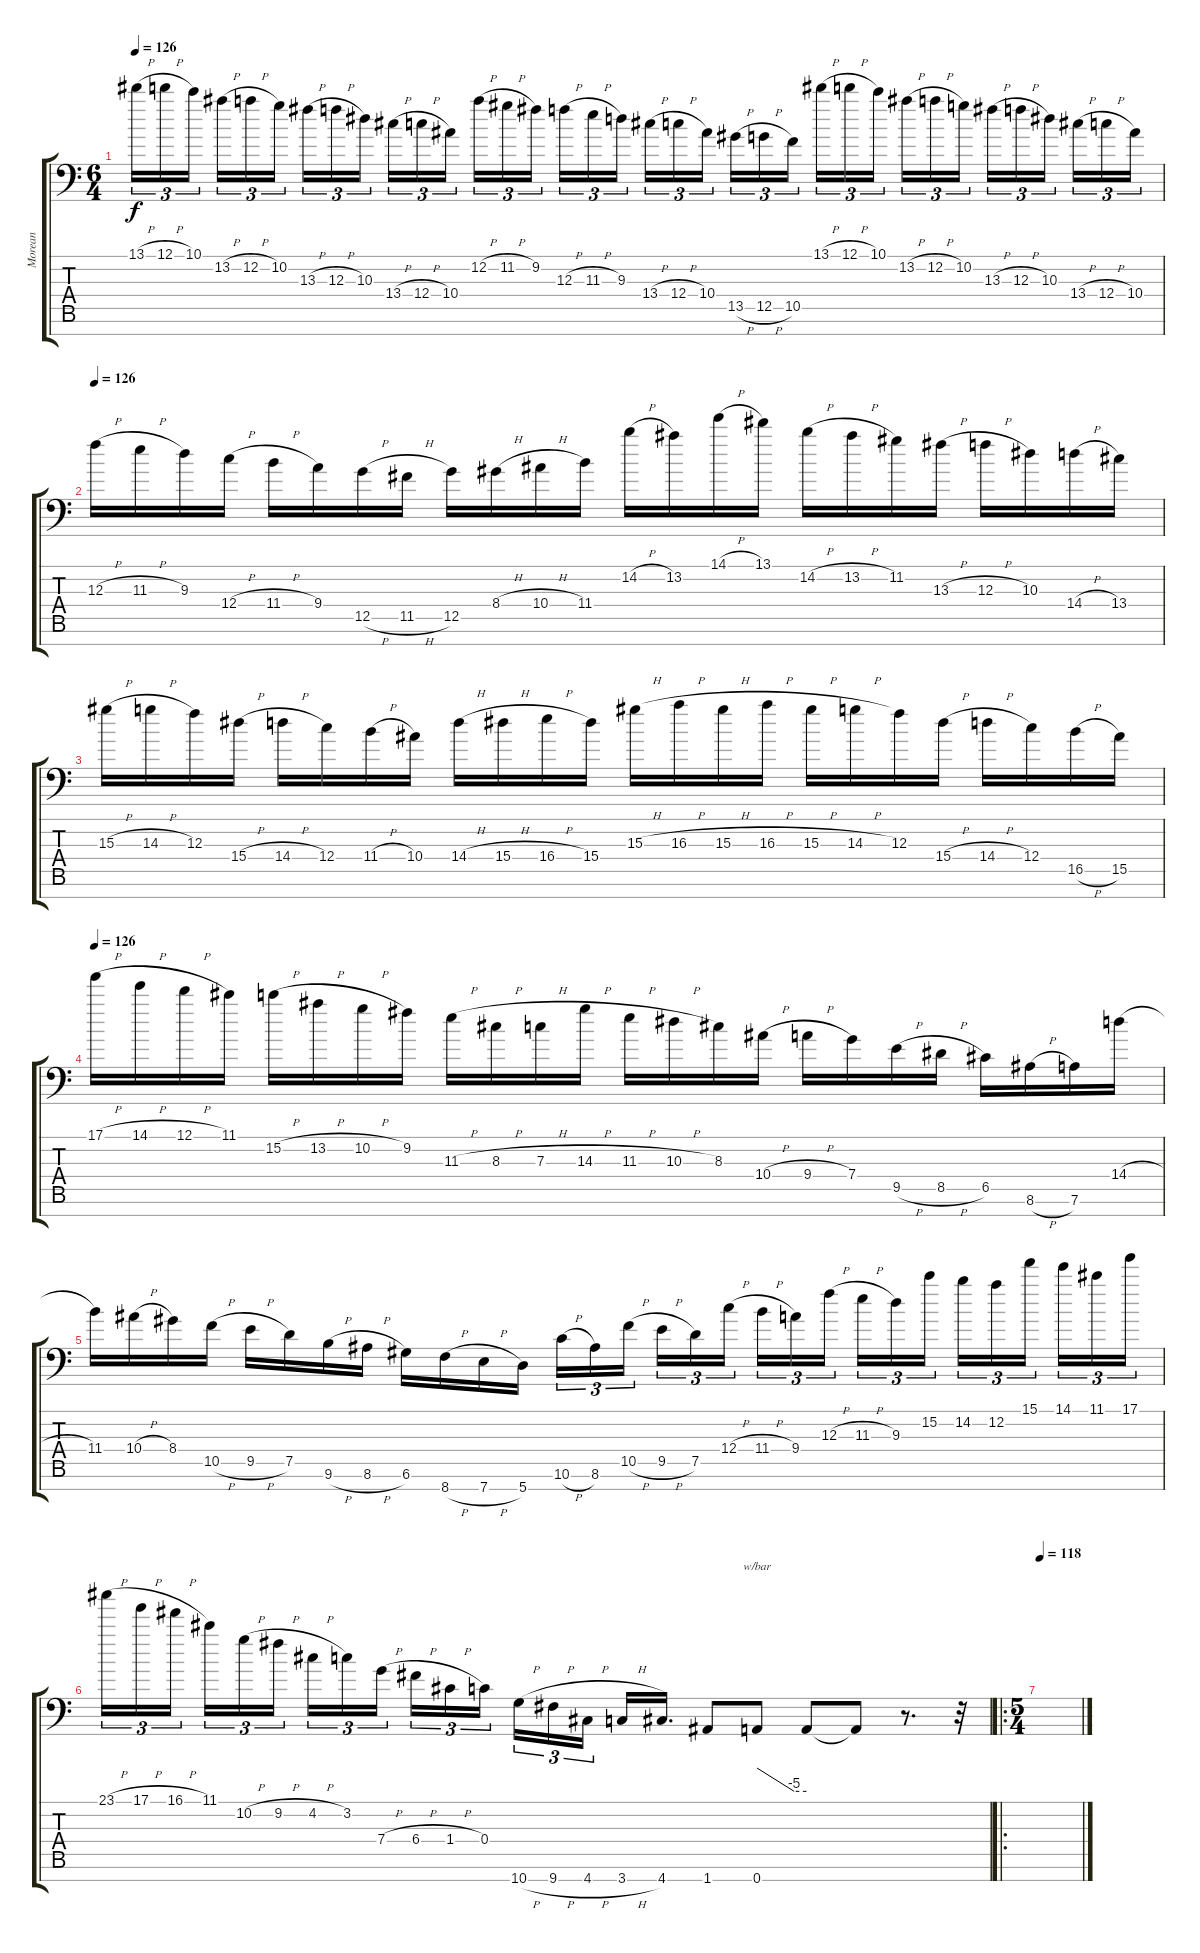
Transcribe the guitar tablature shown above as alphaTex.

\track ("Morean" "Morean") {instrument distortionguitar}
\staff {score tabs}
\tuning (D4 A3 F3 C3 G2 D2 A1) {hide}
\ts (6 4)
\tempo 126
\clef f4
\ks c
13.1{h}.16{tu (3 2) dy f} 12.1{h}.16{tu (3 2)} 10.1.16{tu (3 2) beam splitsecondary} 13.2{h}.16{tu (3 2)} 12.2{h}.16{tu (3 2)} 10.2.16{tu (3 2) beam splitsecondary} 13.3{h}.16{tu (3 2)} 12.3{h}.16{tu (3 2)} 10.3.16{tu (3 2) beam splitsecondary} 13.4{h}.16{tu (3 2)} 12.4{h}.16{tu (3 2)} 10.4.16{tu (3 2) beam splitsecondary} 12.2{h}.16{tu (3 2)} 11.2{h}.16{tu (3 2)} 9.2.16{tu (3 2) beam splitsecondary} 12.3{h}.16{tu (3 2)} 11.3{h}.16{tu (3 2)} 9.3.16{tu (3 2)} 13.4{h}.16{tu (3 2)} 12.4{h}.16{tu (3 2)} 10.4.16{tu (3 2) beam splitsecondary} 13.5{h}.16{tu (3 2)} 12.5{h}.16{tu (3 2)} 10.5.16{tu (3 2) beam splitsecondary} 13.1{h}.16{tu (3 2)} 12.1{h}.16{tu (3 2)} 10.1.16{tu (3 2) beam splitsecondary} 13.2{h}.16{tu (3 2)} 12.2{h}.16{tu (3 2)} 10.2.16{tu (3 2) beam splitsecondary} 13.3{h}.16{tu (3 2)} 12.3{h}.16{tu (3 2)} 10.3.16{tu (3 2) beam splitsecondary} 13.4{h}.16{tu (3 2)} 12.4{h}.16{tu (3 2)} 10.4.16{tu (3 2)} |
\tempo 126
12.3{h}.16 11.3{h}.16 9.3.16 12.4{h}.16 11.4{h}.16 9.4.16 12.5{h}.16 11.5{h}.16 12.5.16 8.4{h}.16 10.4{h}.16 11.4.16 14.2{h}.16 13.2.16 14.1{h}.16 13.1.16 14.2{h}.16 13.2{h}.16 11.2.16 13.3{h}.16 12.3{h}.16 10.3.16 14.4{h}.16 13.4.16 |
15.3{h}.16 14.3{h}.16 12.3.16 15.4{h}.16 14.4{h}.16 12.4.16 11.4{h}.16 10.4.16 14.4{h}.16 15.4{h}.16 16.4{h}.16 15.4.16 15.3{h}.16 16.3{h}.16 15.3{h}.16 16.3{h}.16 15.3{h}.16 14.3{h}.16 12.3.16 15.4{h}.16 14.4{h}.16 12.4.16 16.5{h}.16 15.5.16 |
\tempo 126
17.1{h}.16 14.1{h}.16 12.1{h}.16 11.1.16 15.2{h}.16 13.2{h}.16 10.2{h}.16 9.2.16 11.3{h}.16 8.3{h}.16 7.3{h}.16 14.3{h}.16 11.3{h}.16 10.3{h}.16 8.3.16 10.4{h}.16 9.4{h}.16 7.4.16 9.5{h}.16 8.5{h}.16 6.5.16 8.6{h}.16 7.6.16 14.4{h}.16 |
11.4.16 10.4{h}.16 8.4.16 10.5{h}.16 9.5{h}.16 7.5.16 9.6{h}.16 8.6{h}.16 6.6.16 8.7{h}.16 7.7{h}.16 5.7.16 10.6{h}.16{tu (3 2)} 8.6.16{tu (3 2)} 10.5{h}.16{tu (3 2) beam splitsecondary} 9.5{h}.16{tu (3 2)} 7.5.16{tu (3 2)} 12.4{h}.16{tu (3 2) beam splitsecondary} 11.4{h}.16{tu (3 2)} 9.4.16{tu (3 2)} 12.3{h}.16{tu (3 2) beam splitsecondary} 11.3{h}.16{tu (3 2)} 9.3.16{tu (3 2)} 15.2.16{tu (3 2) beam splitsecondary} 14.2.16{tu (3 2)} 12.2.16{tu (3 2)} 15.1.16{tu (3 2) beam splitsecondary} 14.1.16{tu (3 2)} 11.1.16{tu (3 2)} 17.1.16{tu (3 2)} |
23.1{h}.16{tu (3 2)} 17.1{h}.16{tu (3 2)} 16.1{h}.16{tu (3 2) beam splitsecondary} 11.1.16{tu (3 2)} 10.2{h}.16{tu (3 2)} 9.2{h}.16{tu (3 2) beam splitsecondary} 4.2{h}.16{tu (3 2)} 3.2.16{tu (3 2)} 7.4{h}.16{tu (3 2) beam splitsecondary} 6.4{h}.16{tu (3 2)} 1.4{h}.16{tu (3 2)} 0.4.16{tu (3 2) beam splitsecondary} 10.7{h}.16{tu (3 2)} 9.7{h}.16{tu (3 2)} 4.7{h}.16{tu (3 2) beam splitsecondary} 3.7{h}.16 4.7.16{d} 1.7.8 0.7.8{tbe (custom default 0 0 45 -20 60 -20)} 0.7{t}.8 0.7{t}.8 r.8{d} r.32 |
\ro
\ts (5 4)
\tempo 118
